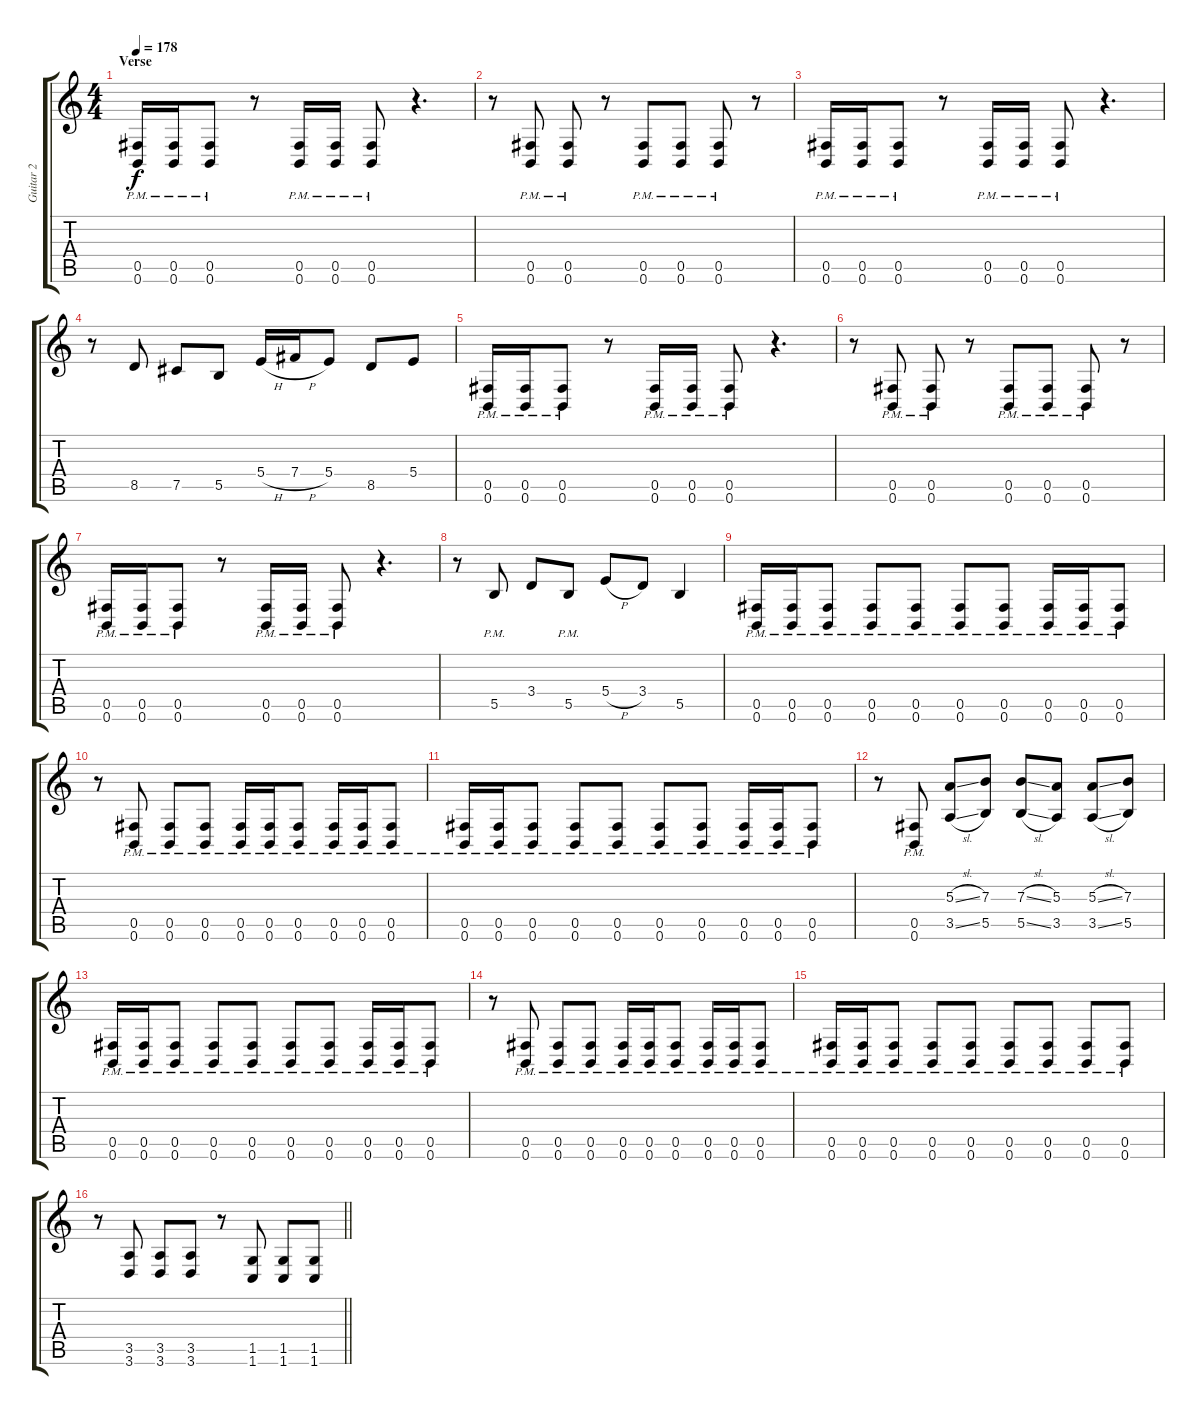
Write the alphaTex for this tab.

\track ("Guitar 2" "Guitar 2") {instrument distortionguitar}
\staff {score tabs}
\tuning (Db4 Ab3 E3 B2 Gb2 B1) {hide}
\ts (4 4)
\section ("" "Verse")
\tempo 178
\clef g2
\ks c
(0.5{pm} 0.6{pm}).16{dy f} (0.5{pm} 0.6{pm}).16 (0.5{pm} 0.6{pm}).8 r.8 (0.5{pm} 0.6{pm}).16 (0.5{pm} 0.6{pm}).16 (0.5{pm} 0.6{pm}).8 r.4{d} |
r.8 (0.5{pm} 0.6{pm}).8 (0.5{pm} 0.6{pm}).8 r.8 (0.5{pm} 0.6{pm}).8 (0.5{pm} 0.6{pm}).8 (0.5{pm} 0.6{pm}).8 r.8 |
(0.5{pm} 0.6{pm}).16 (0.5{pm} 0.6{pm}).16 (0.5{pm} 0.6{pm}).8 r.8 (0.5{pm} 0.6{pm}).16 (0.5{pm} 0.6{pm}).16 (0.5{pm} 0.6{pm}).8 r.4{d} |
r.8 8.5.8 7.5.8 5.5.8 5.4{h}.16 7.4{h}.16 5.4.8 8.5.8 5.4.8 |
(0.5{pm} 0.6{pm}).16 (0.5{pm} 0.6{pm}).16 (0.5{pm} 0.6{pm}).8 r.8 (0.5{pm} 0.6{pm}).16 (0.5{pm} 0.6{pm}).16 (0.5{pm} 0.6{pm}).8 r.4{d} |
r.8 (0.5{pm} 0.6{pm}).8 (0.5{pm} 0.6{pm}).8 r.8 (0.5{pm} 0.6{pm}).8 (0.5{pm} 0.6{pm}).8 (0.5{pm} 0.6{pm}).8 r.8 |
(0.5{pm} 0.6{pm}).16 (0.5{pm} 0.6{pm}).16 (0.5{pm} 0.6{pm}).8 r.8 (0.5{pm} 0.6{pm}).16 (0.5{pm} 0.6{pm}).16 (0.5{pm} 0.6{pm}).8 r.4{d} |
r.8 5.5{pm}.8 3.4.8 5.5{pm}.8 5.4{h}.8 3.4.8 5.5.4 |
(0.5{pm} 0.6{pm}).16 (0.5{pm} 0.6{pm}).16 (0.5{pm} 0.6{pm}).8 (0.5{pm} 0.6{pm}).8 (0.5{pm} 0.6{pm}).8 (0.5{pm} 0.6{pm}).8 (0.5{pm} 0.6{pm}).8 (0.5{pm} 0.6{pm}).16 (0.5{pm} 0.6{pm}).16 (0.5{pm} 0.6{pm}).8 |
r.8 (0.5{pm} 0.6{pm}).8 (0.5{pm} 0.6{pm}).8 (0.5{pm} 0.6{pm}).8 (0.5{pm} 0.6{pm}).16 (0.5{pm} 0.6{pm}).16 (0.5{pm} 0.6{pm}).8 (0.5{pm} 0.6{pm}).16 (0.5{pm} 0.6{pm}).16 (0.5{pm} 0.6{pm}).8 |
(0.5{pm} 0.6{pm}).16 (0.5{pm} 0.6{pm}).16 (0.5{pm} 0.6{pm}).8 (0.5{pm} 0.6{pm}).8 (0.5{pm} 0.6{pm}).8 (0.5{pm} 0.6{pm}).8 (0.5{pm} 0.6{pm}).8 (0.5{pm} 0.6{pm}).16 (0.5{pm} 0.6{pm}).16 (0.5{pm} 0.6{pm}).8 |
r.8 (0.5{pm} 0.6{pm}).8 (5.3{sl} 3.5{sl}).8 (7.3 5.5).8 (7.3{sl} 5.5{sl}).8 (5.3 3.5).8 (5.3{sl} 3.5{sl}).8 (7.3 5.5).8 |
(0.5{pm} 0.6{pm}).16 (0.5{pm} 0.6{pm}).16 (0.5{pm} 0.6{pm}).8 (0.5{pm} 0.6{pm}).8 (0.5{pm} 0.6{pm}).8 (0.5{pm} 0.6{pm}).8 (0.5{pm} 0.6{pm}).8 (0.5{pm} 0.6{pm}).16 (0.5{pm} 0.6{pm}).16 (0.5{pm} 0.6{pm}).8 |
r.8 (0.5{pm} 0.6{pm}).8 (0.5{pm} 0.6{pm}).8 (0.5{pm} 0.6{pm}).8 (0.5{pm} 0.6{pm}).16 (0.5{pm} 0.6{pm}).16 (0.5{pm} 0.6{pm}).8 (0.5{pm} 0.6{pm}).16 (0.5{pm} 0.6{pm}).16 (0.5{pm} 0.6{pm}).8 |
(0.5{pm} 0.6{pm}).16 (0.5{pm} 0.6{pm}).16 (0.5{pm} 0.6{pm}).8 (0.5{pm} 0.6{pm}).8 (0.5{pm} 0.6{pm}).8 (0.5{pm} 0.6{pm}).8 (0.5{pm} 0.6{pm}).8 (0.5{pm} 0.6{pm}).8 (0.5{pm} 0.6{pm}).8 |
\barLineRight lightlight
r.8 (3.5 3.6).8 (3.5 3.6).8 (3.5 3.6).8 r.8 (1.5 1.6).8 (1.5 1.6).8 (1.5 1.6).8
